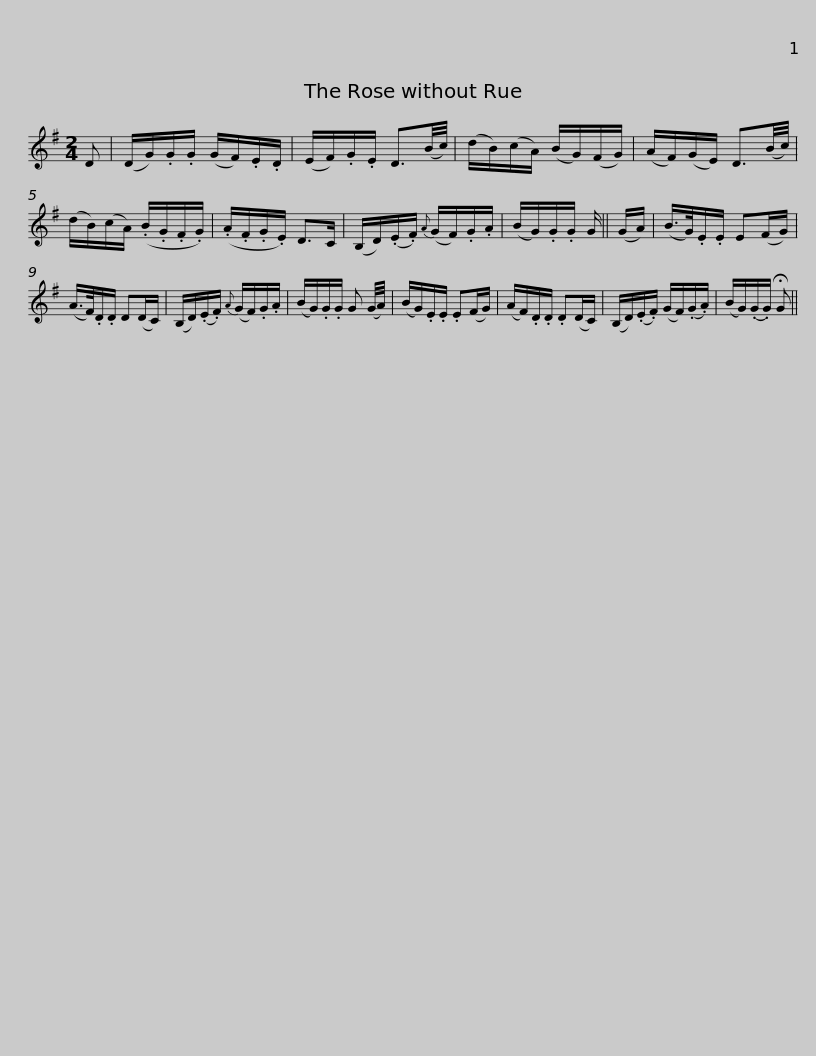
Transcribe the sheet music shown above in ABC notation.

X:1
L:1/8
M:2/4
I:linebreak $
K:G
V:1 treble
V:1
 D | (D/G/).G/.G/ (G/F/).E/.D/ | (E/F/).G/.E/ D3/2(B/4c/4) | (d/B/)(c/A/) (B/G/)(F/G/) | (A/F/)(G/E/) D3/2(B/4c/4) | %5
 (d/B/)(c/A/) (.B/.G/.F/.G/) | (.A/.F/.G/.E/) D>C |$ (B,/D/)(.E/.F/){A} (G/F/).G/.A/ | (B/G/).G/.G/ G/ || (G/A/) | %10
 (B/>G/).E/.E/ E(F/G/) | (A/>F/).D/.D/ D(D/C/) | (B,/D/)(.E/.F/){A} (G/F/).G/.A/ | (B/G/).G/.G/ G (G/4A/4) |$ (B/G/).E/.E/ .E(F/G/) | %15
 (A/F/).D/.D/ .D(D/C/) | (B,/D/)(.E/.F/) (G/F/)(.G/.A/) | (B/G/)(.G/.G/) !fermata!G || %18
